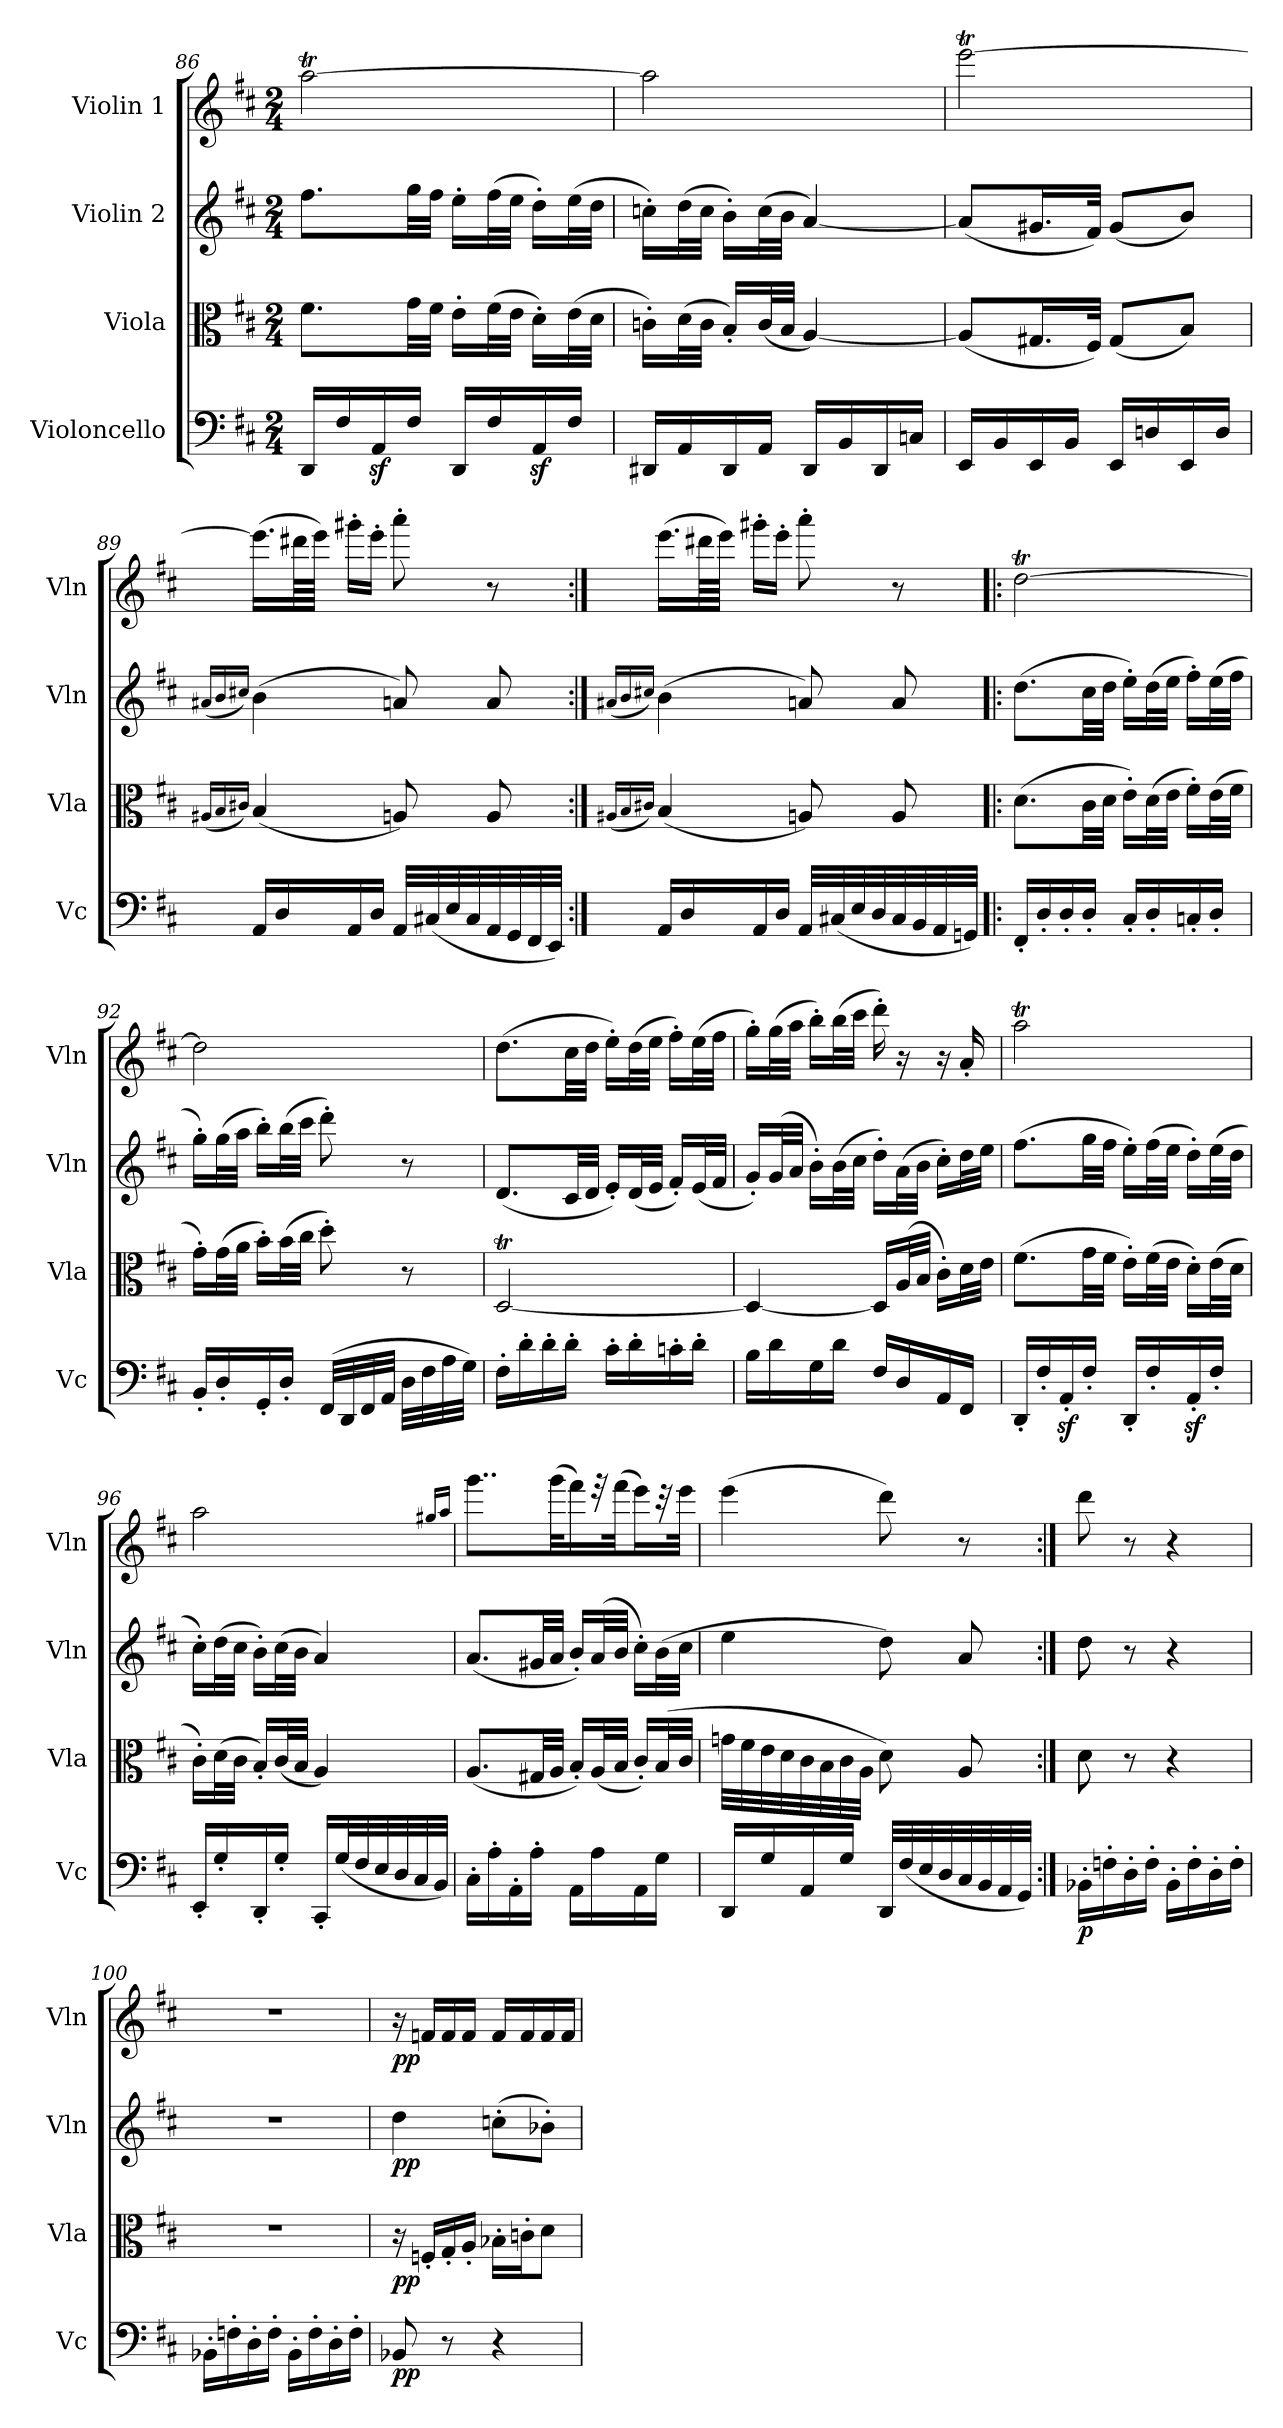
**kern	**dynam	**kern	**dynam	**kern	**dynam	**kern	**dynam
*part4	*part4	*part3	*part3	*part2	*part2	*part1	*part1
*staff4	*staff4	*staff3	*staff3	*staff2	*staff2	*staff1	*staff1
*I"Violoncello	*	*I"Viola	*	*I"Violin 2	*	*I"Violin 1	*
*I'Vc	*	*I'Vla	*	*I'Vln	*	*I'Vln	*
*clefF4	*	*clefC3	*	*clefG2	*	*clefG2	*
*k[f#c#]	*	*k[f#c#]	*	*k[f#c#]	*	*k[f#c#]	*
*M2/4	*	*M2/4	*	*M2/4	*	*M2/4	*
=86	=86	=86	=86	=86	=86	=86	=86
16DD/LL	.	8.f#\L	.	8.ff#\L	.	[2aaT\	.
16F#/	.	.	.	.	.	.	.
16AAz</	.	.	.	.	.	.	.
16F#/JJ	.	32g\LL	.	32gg\LL	.	.	.
.	.	32f#\JJJ	.	32ff#\JJJ	.	.	.
16DD/LL	.	16e'\LL	.	16ee'\LL	.	.	.
16F#/	.	(32f#\L	.	(32ff#\L	.	.	.
.	.	32e\JJJ	.	32ee\JJJ	.	.	.
16AAz</	.	16d'\LL)	.	16dd'\LL)	.	.	.
16F#/JJ	.	(32e\L	.	(32ee\L	.	.	.
.	.	32d\JJJ	.	32dd\JJJ	.	.	.
!!LO:LB:g=z
=87	=87	=87	=87	=87	=87	=87	=87
16DD#X/LL	.	16cn'\LL)	.	16ccn'\LL)	.	2aaTTT\]	.
16AA/	.	(32d\L	.	(32dd\L	.	.	.
.	.	32c\JJJ	.	32cc\JJJ	.	.	.
16DD#/	.	16B'/LL)	.	16b'\LL)	.	.	.
16AA/JJ	.	(32c/L	.	(32cc\L	.	.	.
.	.	32B/JJJ	.	32b\JJJ	.	.	.
16DD#/LL	.	[4A/)	.	[4a/)	.	.	.
16BB/	.	.	.	.	.	.	.
16DD#/	.	.	.	.	.	.	.
16Cn/JJ	.	.	.	.	.	.	.
=88	=88	=88	=88	=88	=88	=88	=88
16EE/LL	.	(8A/L]	.	(8a/L]	.	[2eeeT\	.
16BB/	.	.	.	.	.	.	.
16EE/	.	16.G#X/L	.	16.g#X/L	.	.	.
16BB/JJ	.	.	.	.	.	.	.
.	.	32F#/JJk)	.	32f#/JJk)	.	.	.
16EE/LL	.	(8G#/L	.	(8g#/L	.	.	.
16Dn/	.	.	.	.	.	.	.
16EE/	.	8B/J)	.	8b/J)	.	.	.
16D/JJ	.	.	.	.	.	.	.
!!LO:LB:g=z
=89	=89	=89	=89	=89	=89	=89	=89
.	.	(16qA#X/LL	.	(16qa#X/LL	.	.	.
.	.	16qB/	.	16qb/	.	.	.
.	.	16qc#X/JJ)	.	16qcc#X/JJ)	.	.	.
16AA/LL	.	(4B/	.	(4b\	.	(16.eeeTTT\LL]	.
16D/	.	.	.	.	.	.	.
.	.	.	.	.	.	64ddd#X\LL	.
.	.	.	.	.	.	64eee\JJJJ)	.
16AA/	.	.	.	.	.	16ggg#X'\LL	.
16D/JJ	.	.	.	.	.	16eee'\JJ	.
32AA/LLL	.	8An/)	.	8an/)	.	8aaa'\	.
(32C#X/	.	.	.	.	.	.	.
32E/	.	.	.	.	.	.	.
32C#/	.	.	.	.	.	.	.
32AA/	.	8A/	.	8a/	.	8r	.
32GG/	.	.	.	.	.	.	.
32FF#/	.	.	.	.	.	.	.
32EE/JJJ)	.	.	.	.	.	.	.
=90:|!	=90:|!	=90:|!	=90:|!	=90:|!	=90:|!	=90:|!	=90:|!
.	.	(16qA#X/LL	.	(16qa#X/LL	.	.	.
.	.	16qB/	.	16qb/	.	.	.
.	.	16qc#X/JJ)	.	16qcc#X/JJ)	.	.	.
16AA/LL	.	(4B/	.	(4b\	.	(16.eee\LL	.
16D/	.	.	.	.	.	.	.
.	.	.	.	.	.	64ddd#X\LL	.
.	.	.	.	.	.	64eee\JJJJ)	.
16AA/	.	.	.	.	.	16ggg#X'\LL	.
16D/JJ	.	.	.	.	.	16eee'\JJ	.
32AA/LLL	.	8An/)	.	8an/)	.	8aaa'\	.
(32C#X/	.	.	.	.	.	.	.
32E/	.	.	.	.	.	.	.
32D/	.	.	.	.	.	.	.
32C#/	.	8A/	.	8a/	.	8r	.
32BB/	.	.	.	.	.	.	.
32AA/	.	.	.	.	.	.	.
32GGn/JJJ)	.	.	.	.	.	.	.
!!LO:LB:g=z
=91!|:	=91!|:	=91!|:	=91!|:	=91!|:	=91!|:	=91!|:	=91!|:
16FF#'/LL	.	(8.d\L	.	(8.dd\L	.	[2ddT\	.
16D'/	.	.	.	.	.	.	.
16D'/	.	.	.	.	.	.	.
16D'/JJ	.	32c#\LL	.	32cc#\LL	.	.	.
.	.	32d\JJJ	.	32dd\JJJ	.	.	.
16C#'/LL	.	16e'\LL)	.	16ee'\LL)	.	.	.
16D'/	.	(32d\L	.	(32dd\L	.	.	.
.	.	32e\JJJ	.	32ee\JJJ	.	.	.
16Cn'/	.	16f#'\LL)	.	16ff#'\LL)	.	.	.
16D'/JJ	.	(32e\L	.	(32ee\L	.	.	.
.	.	32f#\JJJ	.	32ff#\JJJ	.	.	.
=92	=92	=92	=92	=92	=92	=92	=92
16BB'/LL	.	16g'\LL)	.	16gg'\LL)	.	2ddTTT\]	.
16D'/	.	(32g\L	.	(32gg\L	.	.	.
.	.	32a\JJJ	.	32aa\JJJ	.	.	.
16GG'/	.	16b'\LL)	.	16bb'\LL)	.	.	.
16D'/JJ	.	(32b\L	.	(32bb\L	.	.	.
.	.	32cc#\JJJ	.	32ccc#\JJJ	.	.	.
(32FF#/LLL	.	8dd'\)	.	8ddd'\)	.	.	.
32DD/	.	.	.	.	.	.	.
32FF#/	.	.	.	.	.	.	.
32AA/JJJ	.	.	.	.	.	.	.
32D\LLL	.	8r	.	8r	.	.	.
32F#\	.	.	.	.	.	.	.
32A\	.	.	.	.	.	.	.
32G\JJJ)	.	.	.	.	.	.	.
=93	=93	=93	=93	=93	=93	=93	=93
16F#'\LL	.	[2DT/	.	(8.d/L	.	(8.dd\L	.
16d'\	.	.	.	.	.	.	.
16d'\	.	.	.	.	.	.	.
16d'\JJ	.	.	.	32c#/LL	.	32cc#\LL	.
.	.	.	.	32d/JJJ	.	32dd\JJJ	.
16c#'\LL	.	.	.	16e'/LL)	.	16ee'\LL)	.
16d'\	.	.	.	(32d/L	.	(32dd\L	.
.	.	.	.	32e/JJJ	.	32ee\JJJ	.
16cn'\	.	.	.	16f#'/LL)	.	16ff#'\LL)	.
16d'\JJ	.	.	.	(32e/L	.	(32ee\L	.
.	.	.	.	32f#/JJJ	.	32ff#\JJJ	.
!!LO:LB:g=z
=94	=94	=94	=94	=94	=94	=94	=94
16B\LL	.	4DTTT/_	.	16g'/LL)	.	16gg'\LL)	.
16d\	.	.	.	(32g/L	.	(32gg\L	.
.	.	.	.	32a/JJJ	.	32aa\JJJ	.
16G\	.	.	.	16b'\LL)	.	16bb'\LL)	.
16d\JJ	.	.	.	(32b\L	.	(32bb\L	.
.	.	.	.	32cc#\JJJ	.	32ccc#\JJJ	.
16F#/LL	.	16D/LL]	.	16dd'\LL)	.	16ddd'\)	.
16D/	.	(32A/L	.	(32a\L	.	16r	.
.	.	32B/JJJ	.	32b\JJJ	.	.	.
16AA/	.	16c#'\LL)	.	16cc#'\LL)	.	16r	.
16FF#/JJ	.	32d\L	.	32dd\L	.	16a'/	.
.	.	32e\JJJ	.	32ee\JJJ	.	.	.
=95	=95	=95	=95	=95	=95	=95	=95
16DD'/LL	.	(8.f#\L	.	(8.ff#\L	.	2aaT\	.
16F#'/	.	.	.	.	.	.	.
16AAz<'/	.	.	.	.	.	.	.
16F#'/JJ	.	32g\LL	.	32gg\LL	.	.	.
.	.	32f#\JJJ	.	32ff#\JJJ	.	.	.
16DD'/LL	.	16e'\LL)	.	16ee'\LL)	.	.	.
16F#'/	.	(32f#\L	.	(32ff#\L	.	.	.
.	.	32e\JJJ	.	32ee\JJJ	.	.	.
16AAz<'/	.	16d'\LL)	.	16dd'\LL)	.	.	.
16F#'/JJ	.	(32e\L	.	(32ee\L	.	.	.
.	.	32d\JJJ	.	32dd\JJJ	.	.	.
=96	=96	=96	=96	=96	=96	=96	=96
16EE'/LL	.	16c#'\LL)	.	16cc#'\LL)	.	2aaTTT\	.
16G'/	.	(32d\L	.	(32dd\L	.	.	.
.	.	32c#\JJJ	.	32cc#\JJJ	.	.	.
16DD'/	.	16B'/LL)	.	16b'\LL)	.	.	.
16G'/JJ	.	(32c#/L	.	(32cc#\L	.	.	.
.	.	32B/JJJ	.	32b\JJJ	.	.	.
16CC#'/LL	.	4A/)	.	4a/)	.	.	.
(32G/L	.	.	.	.	.	.	.
32F#/	.	.	.	.	.	.	.
32E/	.	.	.	.	.	.	.
32D/	.	.	.	.	.	.	.
32C#/	.	.	.	.	.	.	.
32BB/JJJ)	.	.	.	.	.	.	.
.	.	.	.	.	.	16qgg#X/LL	.
.	.	.	.	.	.	16qaa/JJ	.
!!LO:PB:g=z
=97	=97	=97	=97	=97	=97	=97	=97
16C#'\LL	.	(8.A/L	.	(8.a/L	.	8..ggg\L	.
16A'\	.	.	.	.	.	.	.
16AA'\	.	.	.	.	.	.	.
16A'\JJ	.	32G#X/LL	.	32g#X/LL	.	.	.
.	.	32A/JJJ	.	32a/JJJ	.	(32ggg\Jkk	.
16AA\LL	.	16B'/LL)	.	16b'/LL)	.	16fff#\LL)	.
16A\	.	(32A/L	.	(32a/L	.	32r	.
.	.	32B/JJJ	.	32b/JJJ	.	(32fff#\JJJ	.
16AA\	.	16c#'/LL)	.	16cc#'\LL)	.	16eee\LL)	.
16G\JJ	.	(>32B/L	.	(32b\L	.	32r	.
.	.	32c#/JJJ	.	32cc#\JJJ	.	32eee\JJJ	.
=98	=98	=98	=98	=98	=98	=98	=98
16DD/LL	.	32gn\LLL	.	4ee\	.	(4eee\	.
.	.	32f#\	.	.	.	.	.
16G/	.	32e\	.	.	.	.	.
.	.	32d\	.	.	.	.	.
16AA/	.	32c#\	.	.	.	.	.
.	.	32B\	.	.	.	.	.
16G/JJ	.	32c#\	.	.	.	.	.
.	.	32A\JJJ	.	.	.	.	.
32DD/LLL	.	8d\)	.	8dd\)	.	8ddd\)	.
(32F#/	.	.	.	.	.	.	.
32E/	.	.	.	.	.	.	.
32D/	.	.	.	.	.	.	.
32C#/	.	8A/	.	8a/	.	8r	.
32BB/	.	.	.	.	.	.	.
32AA/	.	.	.	.	.	.	.
32GG/JJJ)	.	.	.	.	.	.	.
!!LO:LB:g=z
=99:|!	=99:|!	=99:|!	=99:|!	=99:|!	=99:|!	=99:|!	=99:|!
*	*	*^	*	*^	*	*	*
!	!LO:DY:b	!	!	!	!	!	!	!	!
16BB-X'\LL	p	8d\	(>8d	.	8dd\	8dd	.	8ddd\	.
16Fn'\	.	.	.	.	.	.	.	.	.
16D'\	.	8r	8ryy)	.	8r	4.ryy	.	8r	.
16F'\JJ	.	.	.	.	.	.	.	.	.
16BB-'\LL	.	4r	4ryy	.	4r	.	.	4r	.
16F'\	.	.	.	.	.	.	.	.	.
16D'\	.	.	.	.	.	.	.	.	.
16F'\JJ	.	.	.	.	.	.	.	.	.
*	*	*v	*v	*	*	*	*	*	*
*	*	*	*	*v	*v	*	*	*
=100	=100	=100	=100	=100	=100	=100	=100
16BB-X'\LL	.	2r	.	2r	.	2r	.
16Fn'\	.	.	.	.	.	.	.
16D'\	.	.	.	.	.	.	.
16F'\JJ	.	.	.	.	.	.	.
16BB-'\LL	.	.	.	.	.	.	.
16F'\	.	.	.	.	.	.	.
16D'\	.	.	.	.	.	.	.
16F'\JJ	.	.	.	.	.	.	.
=101	=101	=101	=101	=101	=101	=101	=101
!	!LO:DY:b	!	!LO:DY:b	!	!LO:DY:b	!	!LO:DY:b
8BB-X/	pp	16r	pp	4dd\	pp	16r	pp
.	.	16Fn'/LL	.	.	.	16fn/LL	.
8r	.	16G'/	.	.	.	16f/	.
.	.	16A'/JJ	.	.	.	16f/JJ	.
4r	.	16B-X'\LL	.	(8ccn'\L	.	16f/LL	.
.	.	16cn'\J	.	.	.	16f/	.
.	.	8d\J	.	8b-X'\J)	.	16f/	.
.	.	.	.	.	.	16f/JJ	.
=	=	=	=	=	=	=	=
*-	*-	*-	*-	*-	*-	*-	*-
